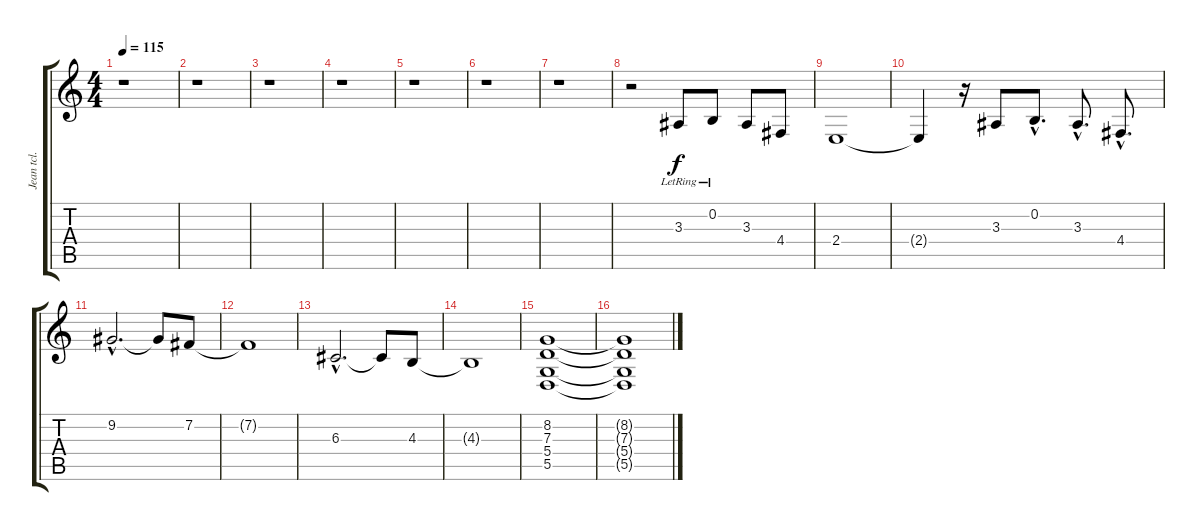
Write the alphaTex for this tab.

\track ("Jean tcl. 2" "Jean tcl. ") {instrument stringensemble1}
\staff {score tabs}
\tuning (E4 B3 G3 D3 A2 E2) {hide}
\ts (4 4)
\tempo 115
\clef g2
\ks c
r.1{dy f} |
r.1 |
r.1 |
r.1 |
r.1 |
r.1 |
r.1 |
r.2{volume 11 instrument stringensemble1} 3.3{lr}.8 0.2{lr}.8 3.3.8 4.4.8 |
2.4.1 |
2.4{t}.4 r.16 3.3.8 0.2{hac}.8{d} 3.3{hac}.8{d} 4.4{hac}.8{d} |
9.2{hac}.2{d} 9.2{t}.8 7.2.8 |
7.2{t}.1 |
6.3{hac}.2{d} 6.3{t}.8 4.3.8 |
4.3{t}.1 |
(8.2 7.3 5.4 5.5).1{volume 7 instrument stringensemble2} |
(8.2{t} 7.3{t} 5.4{t} 5.5{t}).1
